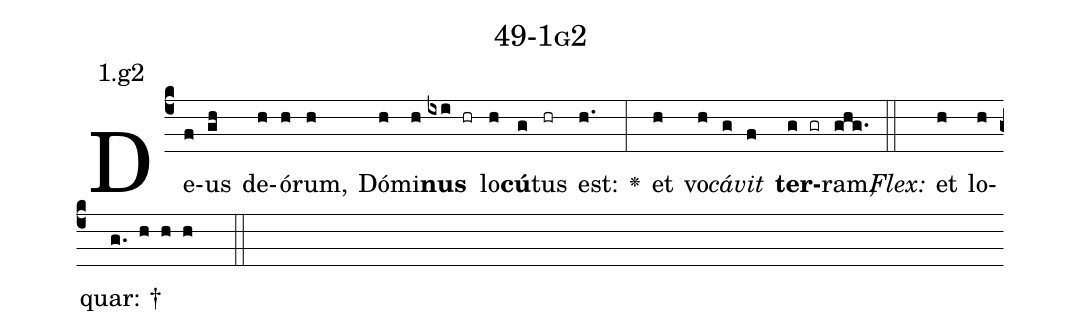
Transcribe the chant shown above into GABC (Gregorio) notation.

name: 49-1g2;
annotation: 1.g2;
%%
(c4)De(f)us(gh) de(h)ó(h)rum,(h) Dó(h)mi(h)<b>nus</b>(ixi hr) lo(h)<b>cú</b>(g)tus(hr) est:(h.) <v>\greheightstar</v>(:) et(h) vo(h)<i>cá</i>(g)<i>vit</i>(f) <b>ter</b>(g gr)ram,(ghg.) (::)
<i>Flex:</i>()  et(h) lo(h)quar: †(g. h h h  ::)

%E(h) u(h) o(g) u(f) a(g) e.(ghg.) (::)
